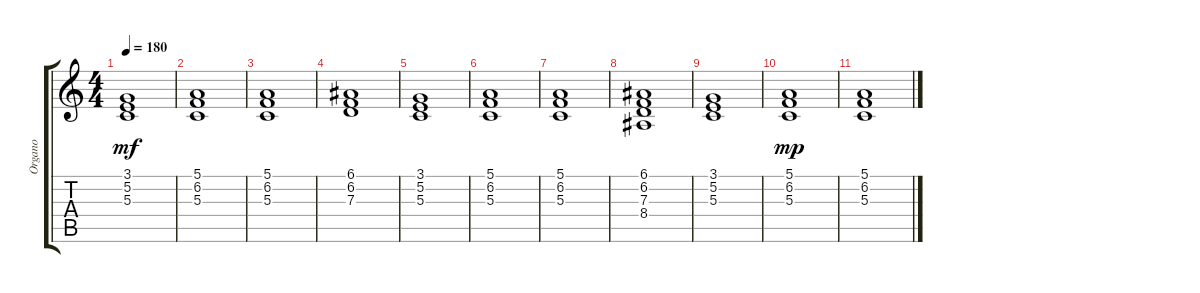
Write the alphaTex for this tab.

\track ("Organo" "Organo") {instrument ocarina}
\staff {score tabs}
\tuning (E4 B3 G3 D3 A2 E2) {hide}
\ts (4 4)
\tempo 180
\clef g2
\ks c
(3.1 5.2 5.3).1{dy mf} |
(5.1 6.2 5.3).1 |
(5.1 6.2 5.3).1 |
(6.1 6.2 7.3).1 |
(3.1 5.2 5.3).1{volume 8} |
(5.1 6.2 5.3).1 |
(5.1 6.2 5.3).1 |
(6.1 6.2 7.3 8.4).1 |
(3.1 5.2 5.3).1 |
(5.1 6.2 5.3).1{dy mp} |
(5.1 6.2 5.3).1
